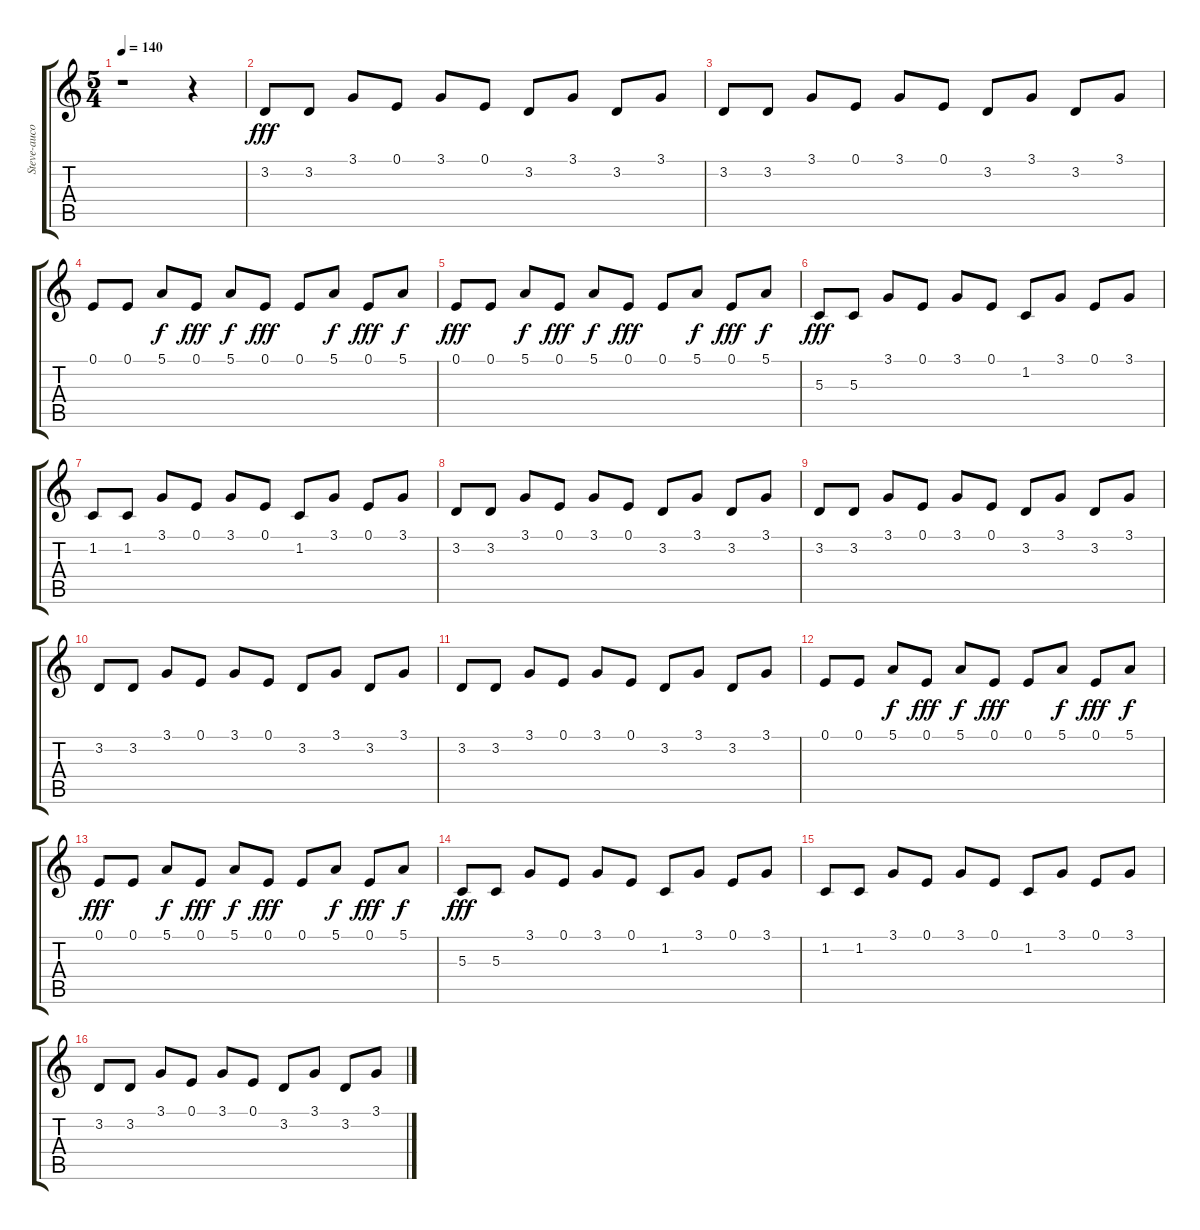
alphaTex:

\track ("Steve-aucoustic" "Steve-auco") {instrument acousticgrandpiano}
\staff {score tabs}
\tuning (E4 B3 G3 D3 A2 E2) {hide}
\ts (5 4)
\tempo 140
\clef g2
\ks c
r.1{dy fff} r.4 |
3.2.8{instrument electricguitarmuted} 3.2.8 3.1.8 0.1.8 3.1.8 0.1.8 3.2.8 3.1.8 3.2.8 3.1.8 |
3.2.8 3.2.8 3.1.8 0.1.8 3.1.8 0.1.8 3.2.8 3.1.8 3.2.8 3.1.8 |
0.1.8 0.1.8 5.1.8{dy f} 0.1.8{dy fff} 5.1.8{dy f} 0.1.8{dy fff} 0.1.8 5.1.8{dy f} 0.1.8{dy fff} 5.1.8{dy f} |
0.1.8{dy fff} 0.1.8 5.1.8{dy f} 0.1.8{dy fff} 5.1.8{dy f} 0.1.8{dy fff} 0.1.8 5.1.8{dy f} 0.1.8{dy fff} 5.1.8{dy f} |
5.3.8{dy fff} 5.3.8 3.1.8 0.1.8 3.1.8 0.1.8 1.2.8 3.1.8 0.1.8 3.1.8 |
1.2.8 1.2.8 3.1.8 0.1.8 3.1.8 0.1.8 1.2.8 3.1.8 0.1.8 3.1.8 |
3.2.8 3.2.8 3.1.8 0.1.8 3.1.8 0.1.8 3.2.8 3.1.8 3.2.8 3.1.8 |
3.2.8 3.2.8 3.1.8 0.1.8 3.1.8 0.1.8 3.2.8 3.1.8 3.2.8 3.1.8 |
3.2.8 3.2.8 3.1.8 0.1.8 3.1.8 0.1.8 3.2.8 3.1.8 3.2.8 3.1.8 |
3.2.8 3.2.8 3.1.8 0.1.8 3.1.8 0.1.8 3.2.8 3.1.8 3.2.8 3.1.8 |
0.1.8 0.1.8 5.1.8{dy f} 0.1.8{dy fff} 5.1.8{dy f} 0.1.8{dy fff} 0.1.8 5.1.8{dy f} 0.1.8{dy fff} 5.1.8{dy f} |
0.1.8{dy fff} 0.1.8 5.1.8{dy f} 0.1.8{dy fff} 5.1.8{dy f} 0.1.8{dy fff} 0.1.8 5.1.8{dy f} 0.1.8{dy fff} 5.1.8{dy f} |
5.3.8{dy fff} 5.3.8 3.1.8 0.1.8 3.1.8 0.1.8 1.2.8 3.1.8 0.1.8 3.1.8 |
1.2.8 1.2.8 3.1.8 0.1.8 3.1.8 0.1.8 1.2.8 3.1.8 0.1.8 3.1.8 |
3.2.8 3.2.8 3.1.8 0.1.8 3.1.8 0.1.8 3.2.8 3.1.8 3.2.8 3.1.8
